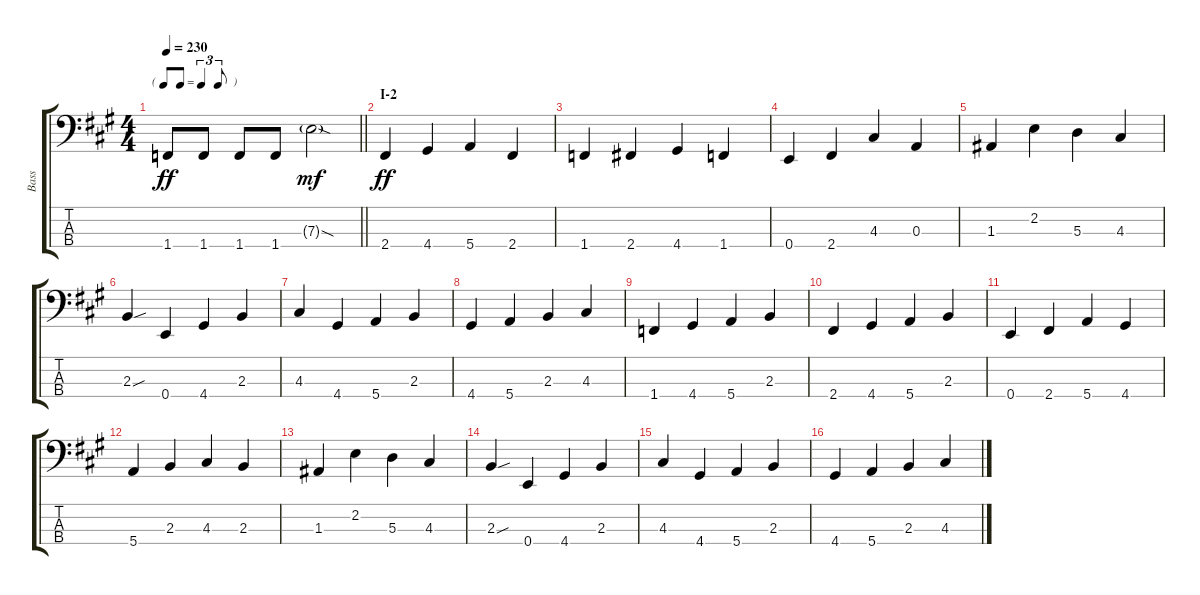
\track ("Bass" "Bass") {instrument electricbasspick}
\staff {score tabs}
\tuning (G2 D2 A1 E1) {hide}
\ts (4 4)
\tf triplet8th
\tempo 230
\clef f4
\barLineRight lightlight
\ks a
1.4.8{dy ff} 1.4.8 1.4.8 1.4.8 7.3{sod g}.2{dy mf} |
\section ("" "I-2")
2.4.4{dy ff} 4.4.4 5.4.4 2.4.4 |
1.4.4 2.4.4 4.4.4 1.4.4 |
0.4.4 2.4.4 4.3.4 0.3.4 |
1.3.4 2.2.4 5.3.4 4.3.4 |
2.3{sou}.4 0.4.4 4.4.4 2.3.4 |
4.3.4 4.4.4 5.4.4 2.3.4 |
4.4.4 5.4.4 2.3.4 4.3.4 |
1.4.4 4.4.4 5.4.4 2.3.4 |
2.4.4 4.4.4 5.4.4 2.3.4 |
0.4.4 2.4.4 5.4.4 4.4.4 |
5.4.4 2.3.4 4.3.4 2.3.4 |
1.3.4 2.2.4 5.3.4 4.3.4 |
2.3{sou}.4 0.4.4 4.4.4 2.3.4 |
4.3.4 4.4.4 5.4.4 2.3.4 |
4.4.4 5.4.4 2.3.4 4.3.4
